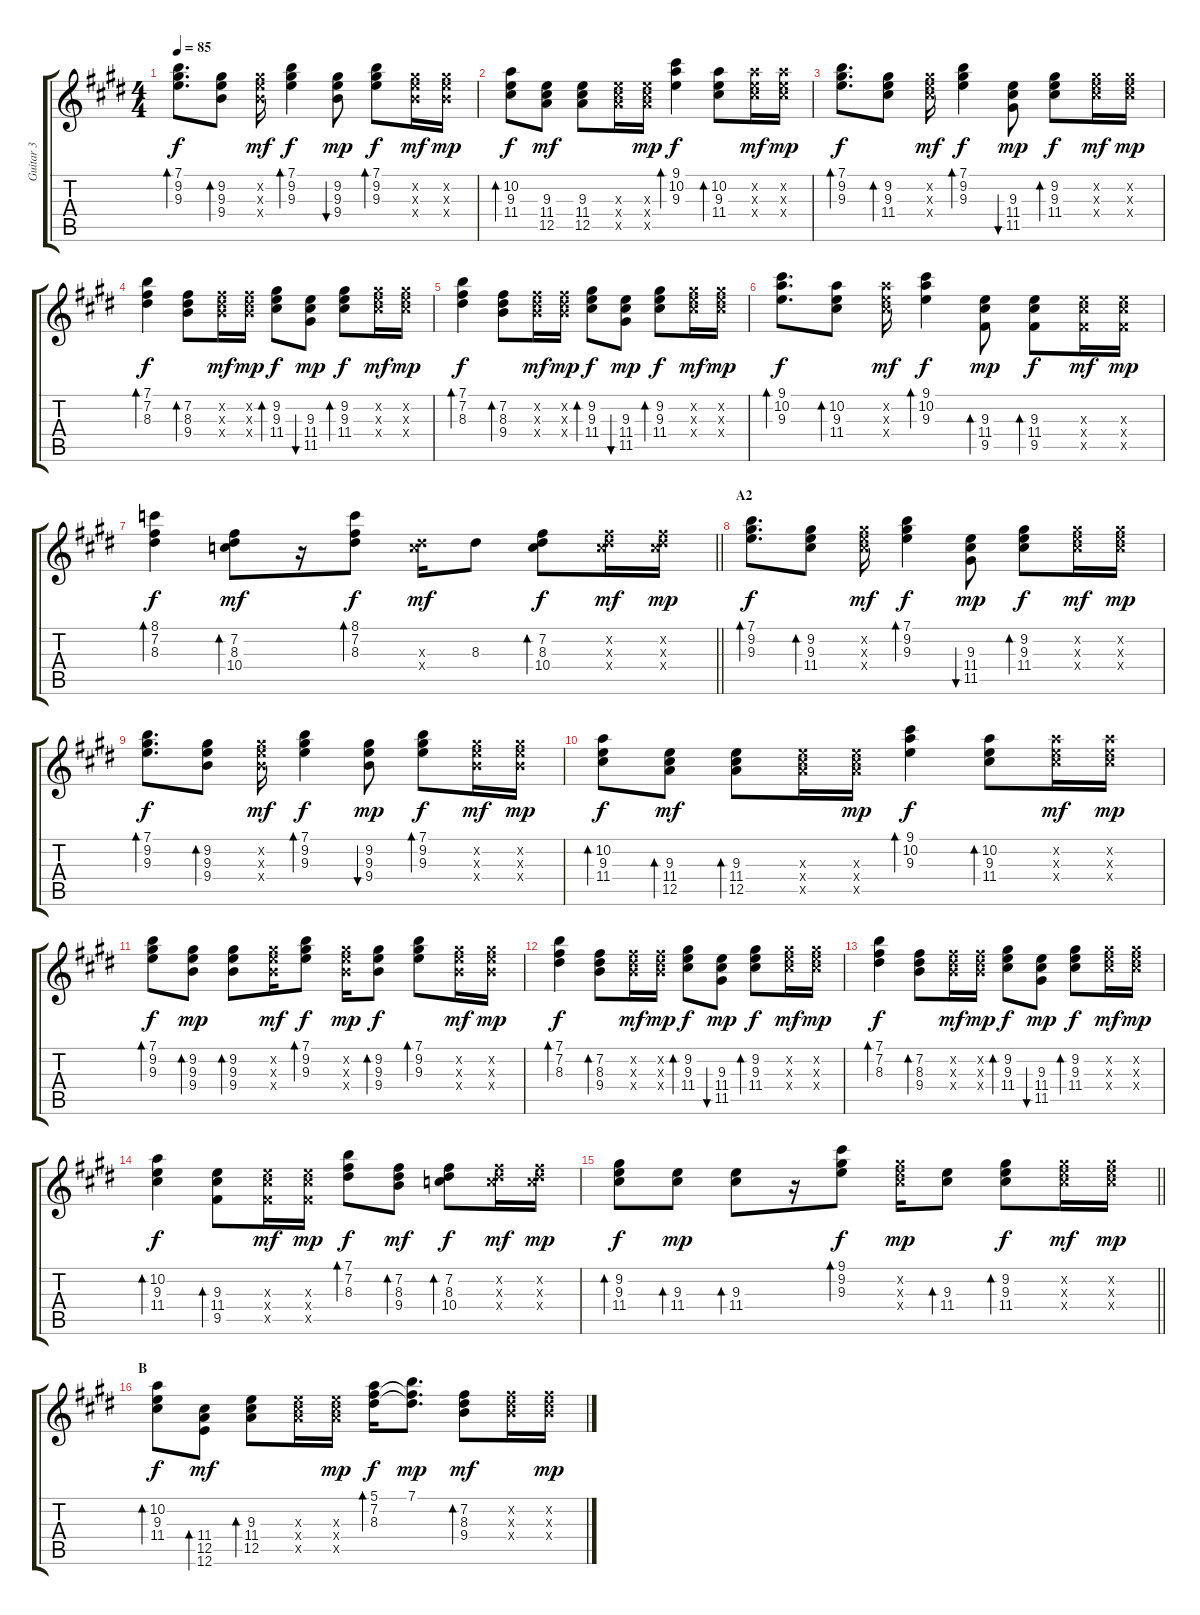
\track ("Guitar 3" "Guitar 3") {instrument acousticguitarsteel}
\staff {score tabs}
\tuning (E4 B3 G3 D3 A2 E2) {hide}
\ts (4 4)
\tempo 85
\clef g2
\ks e
(7.1 9.2 9.3).8{d bd 30 dy f} (9.2 9.3 9.4).8{bd 60} (9.2{x} 9.3{x} 9.4{x}).16{dy mf} (7.1 9.2 9.3).4{bd 30 dy f} (9.2 9.3 9.4).8{bu 30 dy mp} (7.1 9.2 9.3).8{bd 30 dy f} (9.2{x} 9.3{x} 9.4{x}).16{dy mf} (9.2{x} 9.3{x} 9.4{x}).16{dy mp} |
(10.2 9.3 11.4).8{bd 30 dy f} (9.3 11.4 12.5).8{dy mf} (9.3 11.4 12.5).8 (9.3{x} 11.4{x} 12.5{x}).16 (9.3{x} 11.4{x} 12.5{x}).16{dy mp} (9.1 10.2 9.3).4{bd 30 dy f} (10.2 9.3 11.4).8{bd 30} (10.2{x} 9.3{x} 11.4{x}).16{dy mf} (10.2{x} 9.3{x} 11.4{x}).16{dy mp} |
(7.1 9.2 9.3).8{d bd 30 dy f} (9.2 9.3 11.4).8{bd 60} (9.2{x} 9.3{x} 11.4{x}).16{dy mf} (7.1 9.2 9.3).4{bd 30 dy f} (9.3 11.4 11.5).8{bu 30 dy mp} (9.2 9.3 11.4).8{bd 60 dy f} (9.2{x} 9.3{x} 11.4{x}).16{dy mf} (9.2{x} 9.3{x} 11.4{x}).16{dy mp} |
(7.1 7.2 8.3).4{bd 30 dy f} (7.2 8.3 9.4).8{bd 30} (7.2{x} 8.3{x} 9.4{x}).16{dy mf} (7.2{x} 8.3{x} 9.4{x}).16{dy mp} (9.2 9.3 11.4).8{bd 60 dy f} (9.3 11.4 11.5).8{bu 30 dy mp} (9.2 9.3 11.4).8{bd 60 dy f} (9.2{x} 9.3{x} 11.4{x}).16{dy mf} (9.2{x} 9.3{x} 11.4{x}).16{dy mp} |
(7.1 7.2 8.3).4{bd 30 dy f} (7.2 8.3 9.4).8{bd 30} (7.2{x} 8.3{x} 9.4{x}).16{dy mf} (7.2{x} 8.3{x} 9.4{x}).16{dy mp} (9.2 9.3 11.4).8{bd 60 dy f} (9.3 11.4 11.5).8{bu 30 dy mp} (9.2 9.3 11.4).8{bd 60 dy f} (9.2{x} 9.3{x} 11.4{x}).16{dy mf} (9.2{x} 9.3{x} 11.4{x}).16{dy mp} |
(9.1 10.2 9.3).8{d bd 30 dy f} (10.2 9.3 11.4).8{bd 30} (10.2{x} 9.3{x} 11.4{x}).16{dy mf} (9.1 10.2 9.3).4{bd 30 dy f} (9.3 11.4 9.5).8{bd 30 dy mp} (9.3 11.4 9.5).8{bd 30 dy f} (9.3{x} 11.4{x} 9.5{x}).16{dy mf} (9.3{x} 11.4{x} 9.5{x}).16{dy mp} |
\barLineRight lightlight
(8.1 7.2 8.3).4{bd 30 dy f} (7.2 8.3 10.4).8{bd 30 dy mf} r.16 (8.1 7.2 8.3).8{bd 30 dy f} (8.3{x} 10.4{x}).16{dy mf} 8.3.8 (7.2 8.3 10.4).8{bd 30 dy f} (7.2{x} 8.3{x} 10.4{x}).16{dy mf} (7.2{x} 8.3{x} 10.4{x}).16{dy mp} |
\section ("" "A2")
(7.1 9.2 9.3).8{d bd 60 dy f} (9.2 9.3 11.4).8{bd 60} (9.2{x} 9.3{x} 11.4{x}).16{dy mf} (7.1 9.2 9.3).4{bd 30 dy f} (9.3 11.4 11.5).8{bu 30 dy mp} (9.2 9.3 11.4).8{bd 60 dy f} (9.2{x} 9.3{x} 11.4{x}).16{dy mf} (9.2{x} 9.3{x} 11.4{x}).16{dy mp} |
(7.1 9.2 9.3).8{d bd 30 dy f} (9.2 9.3 9.4).8{bd 60} (9.2{x} 9.3{x} 9.4{x}).16{dy mf} (7.1 9.2 9.3).4{bd 30 dy f} (9.2 9.3 9.4).8{bu 30 dy mp} (7.1 9.2 9.3).8{bd 30 dy f} (9.2{x} 9.3{x} 9.4{x}).16{dy mf} (9.2{x} 9.3{x} 9.4{x}).16{dy mp} |
(10.2 9.3 11.4).8{bd 30 dy f} (9.3 11.4 12.5).8{bd 30 dy mf} (9.3 11.4 12.5).8{bd 30} (9.3{x} 11.4{x} 12.5{x}).16 (9.3{x} 11.4{x} 12.5{x}).16{dy mp} (9.1 10.2 9.3).4{bd 30 dy f} (10.2 9.3 11.4).8{bd 30} (10.2{x} 9.3{x} 11.4{x}).16{dy mf} (10.2{x} 9.3{x} 11.4{x}).16{dy mp} |
(7.1 9.2 9.3).8{bd 30 dy f} (9.2 9.3 9.4).8{bd 60 dy mp} (9.2 9.3 9.4).8{bd 60} (9.2{x} 9.3{x} 9.4{x}).16{dy mf} (7.1 9.2 9.3).8{bd 30 dy f} (9.2{x} 9.3{x} 9.4{x}).16{dy mp} (9.2 9.3 9.4).8{bd 30 dy f} (7.1 9.2 9.3).8{bd 30} (9.2{x} 9.3{x} 9.4{x}).16{dy mf} (9.2{x} 9.3{x} 9.4{x}).16{dy mp} |
(7.1 7.2 8.3).4{bd 30 dy f} (7.2 8.3 9.4).8{bd 30} (7.2{x} 8.3{x} 9.4{x}).16{dy mf} (7.2{x} 8.3{x} 9.4{x}).16{dy mp} (9.2 9.3 11.4).8{bd 60 dy f} (9.3 11.4 11.5).8{bu 30 dy mp} (9.2 9.3 11.4).8{bd 60 dy f} (9.2{x} 9.3{x} 11.4{x}).16{dy mf} (9.2{x} 9.3{x} 11.4{x}).16{dy mp} |
(7.1 7.2 8.3).4{bd 30 dy f} (7.2 8.3 9.4).8{bd 30} (7.2{x} 8.3{x} 9.4{x}).16{dy mf} (7.2{x} 8.3{x} 9.4{x}).16{dy mp} (9.2 9.3 11.4).8{bd 60 dy f} (9.3 11.4 11.5).8{bu 30 dy mp} (9.2 9.3 11.4).8{bd 60 dy f} (9.2{x} 9.3{x} 11.4{x}).16{dy mf} (9.2{x} 9.3{x} 11.4{x}).16{dy mp} |
(10.2 9.3 11.4).4{bd 30 dy f} (9.3 11.4 9.5).8{bd 30} (9.3{x} 11.4{x} 9.5{x}).16{dy mf} (9.3{x} 11.4{x} 9.5{x}).16{dy mp} (7.1 7.2 8.3).8{bd 30 dy f} (7.2 8.3 9.4).8{bd 30 dy mf} (7.2 8.3 10.4).8{bd 30 dy f} (7.2{x} 8.3{x} 10.4{x}).16{dy mf} (7.2{x} 8.3{x} 10.4{x}).16{dy mp} |
\barLineRight lightlight
(9.2 9.3 11.4).8{bd 60 dy f} (9.3 11.4).8{bd 30 dy mp} (9.3 11.4).8{bd 30} r.16 (9.1 9.2 9.3).8{bd 30 dy f} (9.2{x} 9.3{x} 11.4{x}).16{dy mp} (9.3 11.4).8{bd 30} (9.2 9.3 11.4).8{bd 60 dy f} (9.2{x} 9.3{x} 11.4{x}).16{dy mf} (9.2{x} 9.3{x} 11.4{x}).16{dy mp} |
\section ("" "B")
(10.2 9.3 11.4).8{bd 30 dy f} (11.4 12.5 12.6).8{bd 30 dy mf} (9.3 11.4 12.5).8{bd 30} (9.3{x} 11.4{x} 12.5{x}).16 (9.3{x} 11.4{x} 12.5{x}).16{dy mp} (5.1 7.2 8.3).16{bd 30 dy f} (7.1 7.2{t} 8.3{t}).8{d dy mp} (7.2 8.3 9.4).8{bd 30 dy mf} (7.2{x} 8.3{x} 9.4{x}).16 (7.2{x} 8.3{x} 9.4{x}).16{dy mp}
